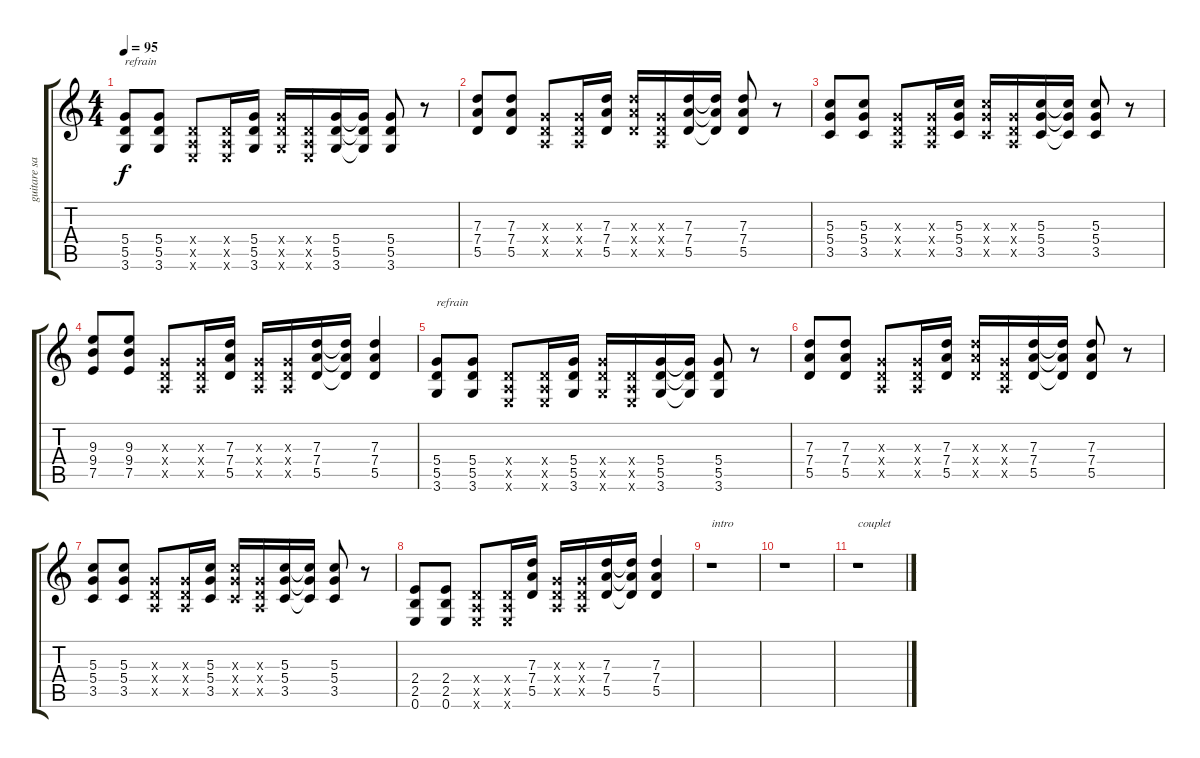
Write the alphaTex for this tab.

\track ("guitare saturé 1" "guitare sa") {instrument overdrivenguitar}
\staff {score tabs}
\tuning (E4 B3 G3 D3 A2 E2) {hide}
\ts (4 4)
\tempo 95
\clef g2
\ks c
(5.4 5.5 3.6).8{txt "refrain" dy f} (5.4 5.5 3.6).8 (0.4{x} 0.5{x} 0.6{x}).8 (0.4{x} 0.5{x} 0.6{x}).16 (5.4 5.5 3.6).16 (5.4{x} 5.5{x} 3.6{x}).16 (0.4{x} 0.5{x} 0.6{x}).16 (5.4 5.5 3.6).16 (5.4{t} 5.5{t} 3.6{t}).16 (5.4 5.5 3.6).8 r.8 |
(7.3 7.4 5.5).8 (7.3 7.4 5.5).8 (0.3{x} 0.4{x} 0.5{x}).8 (0.3{x} 0.4{x} 0.5{x}).16 (7.3 7.4 5.5).16 (7.3{x} 7.4{x} 5.5{x}).16 (0.3{x} 0.4{x} 0.5{x}).16 (7.3 7.4 5.5).16 (7.3{t} 7.4{t} 5.5{t}).16 (7.3 7.4 5.5).8 r.8 |
(5.3 5.4 3.5).8 (5.3 5.4 3.5).8 (0.3{x} 0.4{x} 0.5{x}).8 (0.3{x} 0.4{x} 0.5{x}).16 (5.3 5.4 3.5).16 (5.3{x} 5.4{x} 3.5{x}).16 (0.3{x} 0.4{x} 0.5{x}).16 (5.3 5.4 3.5).16 (5.3{t} 5.4{t} 3.5{t}).16 (5.3 5.4 3.5).8 r.8 |
(9.3 9.4 7.5).8 (9.3 9.4 7.5).8 (0.3{x} 0.4{x} 0.5{x}).8 (0.3{x} 0.4{x} 0.5{x}).16 (7.3 7.4 5.5).16 (0.3{x} 0.4{x} 0.5{x}).16 (0.3{x} 0.4{x} 0.5{x}).16 (7.3 7.4 5.5).16 (7.3{t} 7.4{t} 5.5{t}).16 (7.3 7.4 5.5).4 |
(5.4 5.5 3.6).8{txt "refrain"} (5.4 5.5 3.6).8 (0.4{x} 0.5{x} 0.6{x}).8 (0.4{x} 0.5{x} 0.6{x}).16 (5.4 5.5 3.6).16 (5.4{x} 5.5{x} 3.6{x}).16 (0.4{x} 0.5{x} 0.6{x}).16 (5.4 5.5 3.6).16 (5.4{t} 5.5{t} 3.6{t}).16 (5.4 5.5 3.6).8 r.8 |
(7.3 7.4 5.5).8 (7.3 7.4 5.5).8 (0.3{x} 0.4{x} 0.5{x}).8 (0.3{x} 0.4{x} 0.5{x}).16 (7.3 7.4 5.5).16 (7.3{x} 7.4{x} 5.5{x}).16 (0.3{x} 0.4{x} 0.5{x}).16 (7.3 7.4 5.5).16 (7.3{t} 7.4{t} 5.5{t}).16 (7.3 7.4 5.5).8 r.8 |
(5.3 5.4 3.5).8 (5.3 5.4 3.5).8 (0.3{x} 0.4{x} 0.5{x}).8 (0.3{x} 0.4{x} 0.5{x}).16 (5.3 5.4 3.5).16 (5.3{x} 5.4{x} 3.5{x}).16 (0.3{x} 0.4{x} 0.5{x}).16 (5.3 5.4 3.5).16 (5.3{t} 5.4{t} 3.5{t}).16 (5.3 5.4 3.5).8 r.8 |
(2.4 2.5 0.6).8 (2.4 2.5 0.6).8 (0.4{x} 0.5{x} 0.6{x}).8 (0.4{x} 0.5{x} 0.6{x}).16 (7.3 7.4 5.5).16 (0.3{x} 0.4{x} 0.5{x}).16 (0.3{x} 0.4{x} 0.5{x}).16 (7.3 7.4 5.5).16 (7.3{t} 7.4{t} 5.5{t}).16 (7.3 7.4 5.5).4 |
r.1{txt "intro"} |
r.1 |
r.1{txt "couplet"}
